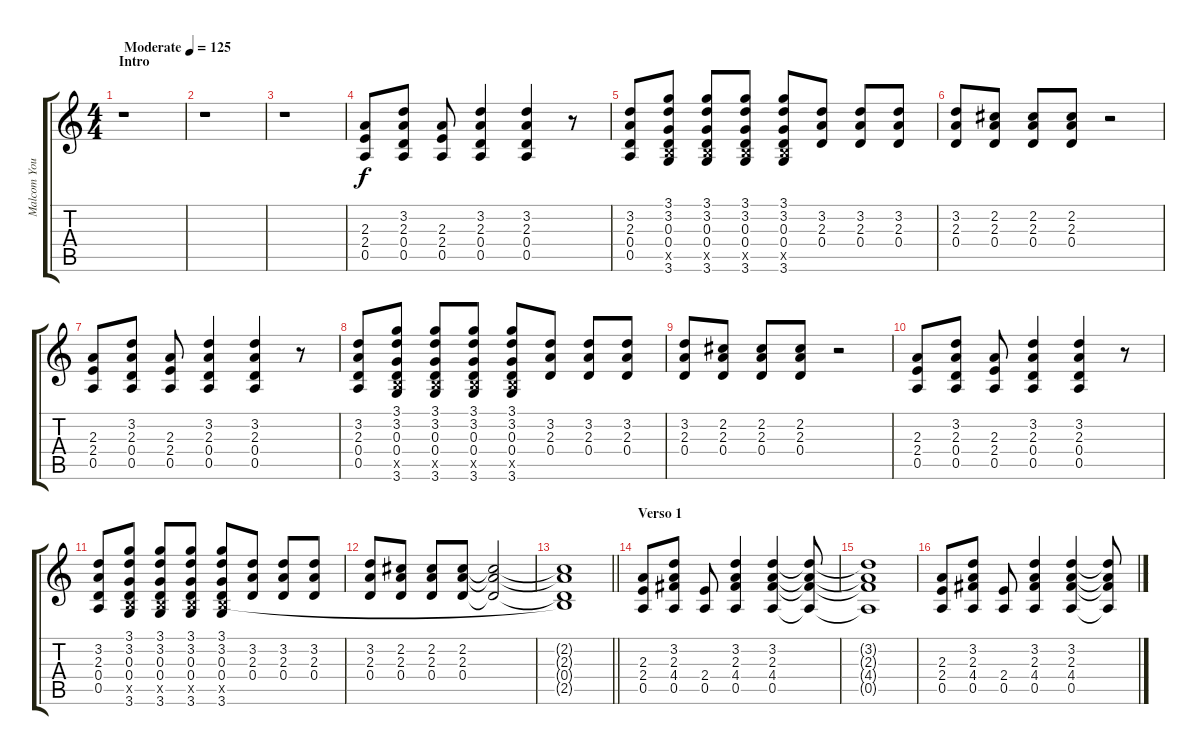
\track ("Malcom Young" "Malcom You") {instrument distortionguitar}
\staff {score tabs}
\tuning (E4 B3 G3 D3 A2 E2) {hide}
\ts (4 4)
\section ("" "Intro")
\tempo (125 "Moderate")
\clef g2
\ks c
r.1{dy f instrument distortionguitar} |
r.1 |
r.1 |
(2.3 2.4 0.5).8 (3.2 2.3 0.4 0.5).8 (2.3 2.4 0.5).8 (3.2 2.3 0.4 0.5).4 (3.2 2.3 0.4 0.5).4 r.8 |
(3.2 2.3 0.4 0.5).8 (3.1 3.2 0.3 0.4 2.5{x} 3.6).8 (3.1 3.2 0.3 0.4 2.5{x} 3.6).8 (3.1 3.2 0.3 0.4 2.5{x} 3.6).8 (3.1 3.2 0.3 0.4 2.5{x} 3.6).8 (3.2 2.3 0.4).8 (3.2 2.3 0.4).8 (3.2 2.3 0.4).8 |
(3.2 2.3 0.4).8 (2.2 2.3 0.4).8 (2.2 2.3 0.4).8 (2.2 2.3 0.4).8 r.2 |
(2.3 2.4 0.5).8 (3.2 2.3 0.4 0.5).8 (2.3 2.4 0.5).8 (3.2 2.3 0.4 0.5).4 (3.2 2.3 0.4 0.5).4 r.8 |
(3.2 2.3 0.4 0.5).8 (3.1 3.2 0.3 0.4 2.5{x} 3.6).8 (3.1 3.2 0.3 0.4 2.5{x} 3.6).8 (3.1 3.2 0.3 0.4 2.5{x} 3.6).8 (3.1 3.2 0.3 0.4 2.5{x} 3.6).8 (3.2 2.3 0.4).8 (3.2 2.3 0.4).8 (3.2 2.3 0.4).8 |
(3.2 2.3 0.4).8 (2.2 2.3 0.4).8 (2.2 2.3 0.4).8 (2.2 2.3 0.4).8 r.2 |
(2.3 2.4 0.5).8 (3.2 2.3 0.4 0.5).8 (2.3 2.4 0.5).8 (3.2 2.3 0.4 0.5).4 (3.2 2.3 0.4 0.5).4 r.8 |
(3.2 2.3 0.4 0.5).8 (3.1 3.2 0.3 0.4 2.5{x} 3.6).8 (3.1 3.2 0.3 0.4 2.5{x} 3.6).8 (3.1 3.2 0.3 0.4 2.5{x} 3.6).8 (3.1 3.2 0.3 0.4 2.5{x} 3.6).8 (3.2 2.3 0.4).8 (3.2 2.3 0.4).8 (3.2 2.3 0.4).8 |
(3.2 2.3 0.4).8 (2.2 2.3 0.4).8 (2.2 2.3 0.4).8 (2.2 2.3 0.4).8 (2.2{t} 2.3{t} 0.4{t}).2 |
\barLineRight lightlight
(2.2{t} 2.3{t} 0.4{t} 2.5{t}).1 |
\section ("" "Verso 1")
(2.3 2.4 0.5).8 (3.2 2.3 4.4 0.5).8 (2.4 0.5).8 (3.2 2.3 4.4 0.5).4 (3.2 2.3 4.4 0.5).4 (3.2{t} 2.3{t} 4.4{t} 0.5{t}).8 |
(3.2{t} 2.3{t} 4.4{t} 0.5{t}).1 |
(2.3 2.4 0.5).8 (3.2 2.3 4.4 0.5).8 (2.4 0.5).8 (3.2 2.3 4.4 0.5).4 (3.2 2.3 4.4 0.5).4 (3.2{t} 2.3{t} 4.4{t} 0.5{t}).8
